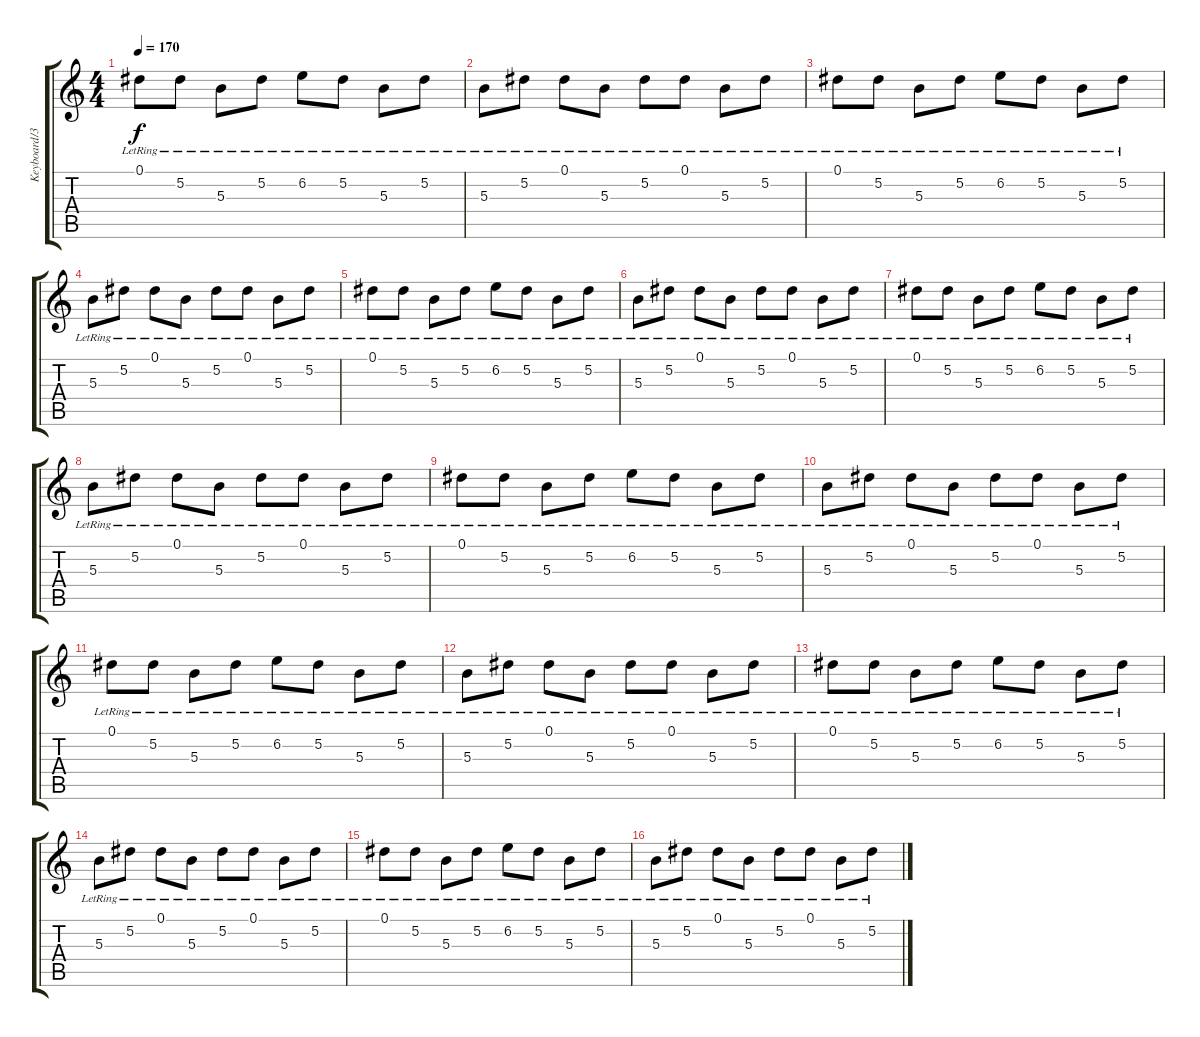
\track ("Keyboard/3rd Guitar" "Keyboard/3") {instrument electricguitarjazz}
\staff {score tabs}
\tuning (Eb4 Bb3 Gb3 Db3 Ab2 Db2) {hide}
\ts (4 4)
\tempo 170
\clef g2
\ks c
0.1{lr}.8{dy f} 5.2{lr}.8 5.3{lr}.8 5.2{lr}.8 6.2{lr}.8 5.2{lr}.8 5.3{lr}.8 5.2{lr}.8 |
5.3{lr}.8 5.2{lr}.8 0.1{lr}.8 5.3{lr}.8 5.2{lr}.8 0.1{lr}.8 5.3{lr}.8 5.2{lr}.8 |
0.1{lr}.8 5.2{lr}.8 5.3{lr}.8 5.2{lr}.8 6.2{lr}.8 5.2{lr}.8 5.3{lr}.8 5.2{lr}.8 |
5.3{lr}.8 5.2{lr}.8 0.1{lr}.8 5.3{lr}.8 5.2{lr}.8 0.1{lr}.8 5.3{lr}.8 5.2{lr}.8 |
0.1{lr}.8 5.2{lr}.8 5.3{lr}.8 5.2{lr}.8 6.2{lr}.8 5.2{lr}.8 5.3{lr}.8 5.2{lr}.8 |
5.3{lr}.8 5.2{lr}.8 0.1{lr}.8 5.3{lr}.8 5.2{lr}.8 0.1{lr}.8 5.3{lr}.8 5.2{lr}.8 |
0.1{lr}.8 5.2{lr}.8 5.3{lr}.8 5.2{lr}.8 6.2{lr}.8 5.2{lr}.8 5.3{lr}.8 5.2{lr}.8 |
5.3{lr}.8 5.2{lr}.8 0.1{lr}.8 5.3{lr}.8 5.2{lr}.8 0.1{lr}.8 5.3{lr}.8 5.2{lr}.8 |
0.1{lr}.8 5.2{lr}.8 5.3{lr}.8 5.2{lr}.8 6.2{lr}.8 5.2{lr}.8 5.3{lr}.8 5.2{lr}.8 |
5.3{lr}.8 5.2{lr}.8 0.1{lr}.8 5.3{lr}.8 5.2{lr}.8 0.1{lr}.8 5.3{lr}.8 5.2{lr}.8 |
0.1{lr}.8 5.2{lr}.8 5.3{lr}.8 5.2{lr}.8 6.2{lr}.8 5.2{lr}.8 5.3{lr}.8 5.2{lr}.8 |
5.3{lr}.8 5.2{lr}.8 0.1{lr}.8 5.3{lr}.8 5.2{lr}.8 0.1{lr}.8 5.3{lr}.8 5.2{lr}.8 |
0.1{lr}.8 5.2{lr}.8 5.3{lr}.8 5.2{lr}.8 6.2{lr}.8 5.2{lr}.8 5.3{lr}.8 5.2{lr}.8 |
5.3{lr}.8 5.2{lr}.8 0.1{lr}.8 5.3{lr}.8 5.2{lr}.8 0.1{lr}.8 5.3{lr}.8 5.2{lr}.8 |
0.1{lr}.8 5.2{lr}.8 5.3{lr}.8 5.2{lr}.8 6.2{lr}.8 5.2{lr}.8 5.3{lr}.8 5.2{lr}.8 |
5.3{lr}.8 5.2{lr}.8 0.1{lr}.8 5.3{lr}.8 5.2{lr}.8 0.1{lr}.8 5.3{lr}.8 5.2{lr}.8
